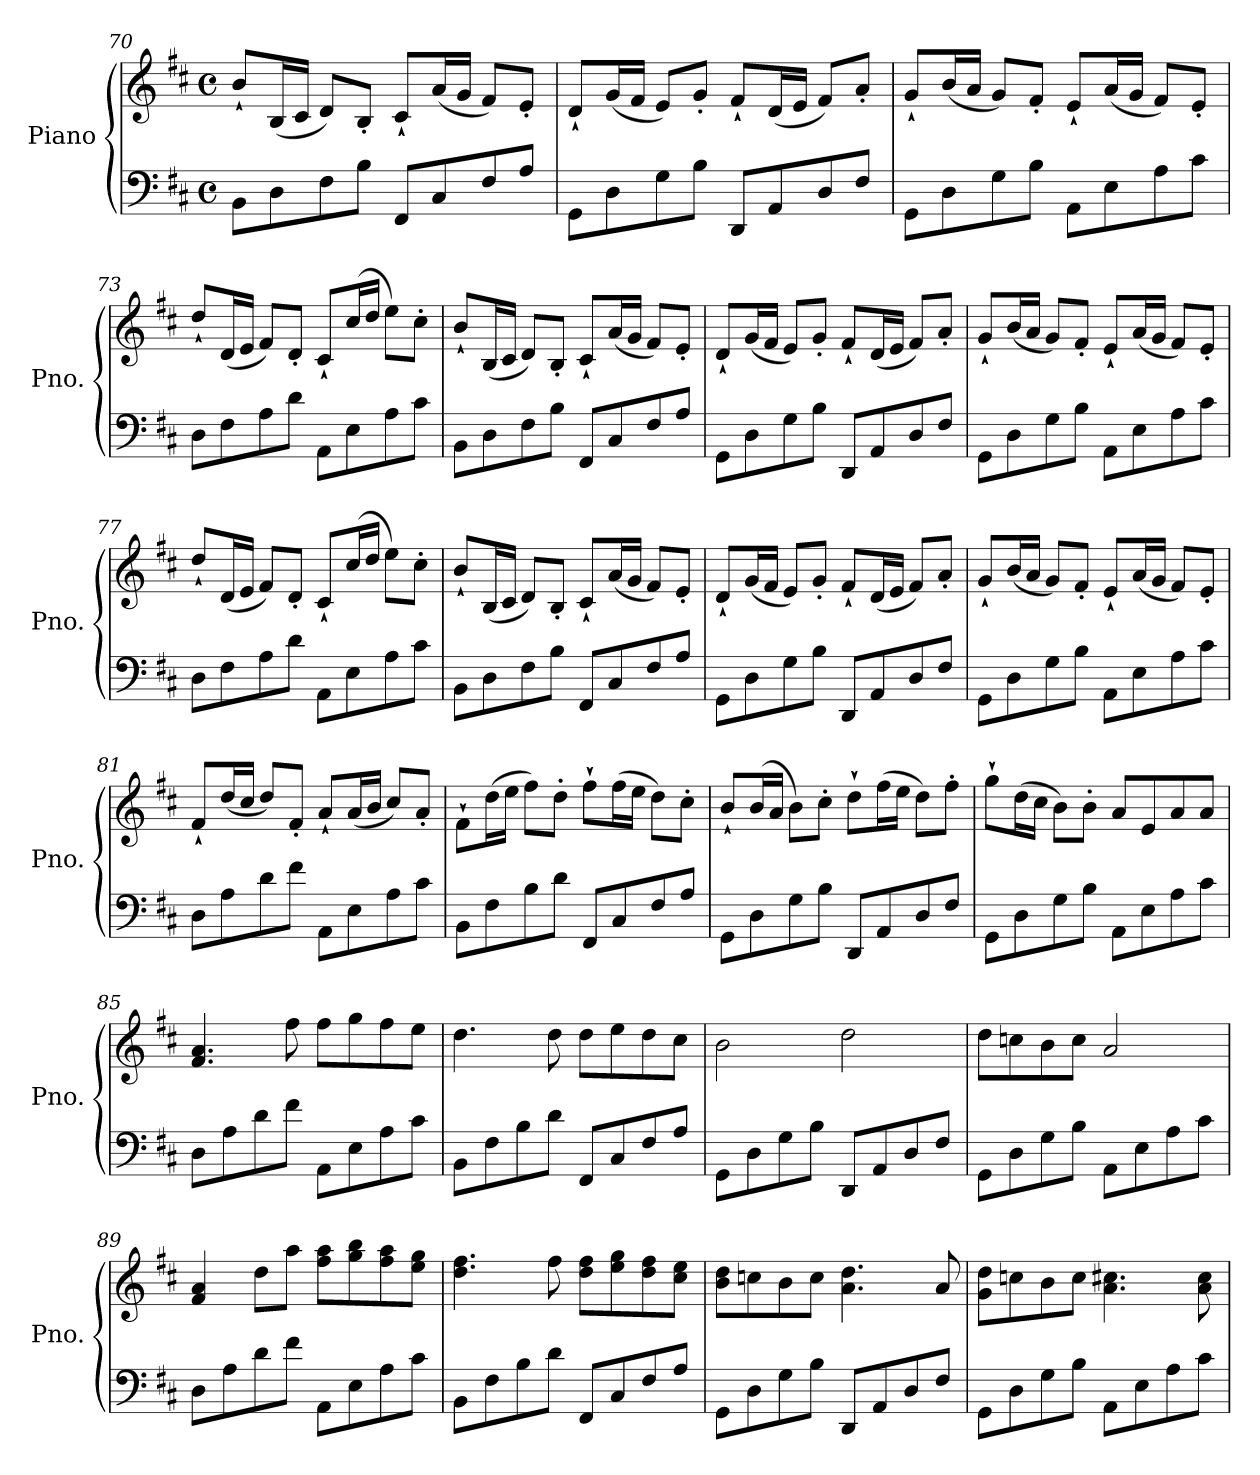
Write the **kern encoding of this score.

**kern	**kern
*part1	*part1
*staff2	*staff1
*I"Piano	*
*I'Pno.	*
*clefF4	*clefG2
*k[f#c#]	*k[f#c#]
*M4/4	*M4/4
*met(c)	*met(c)
=70	=70
8BB\L	8b`/L
8D\	(16B/L
.	16c#/JJ
8F#\	8d/L)
8B\J	8B'/J
8FF#/L	8c#`/L
8C#/	(16a/L
.	16g/JJ
8F#/	8f#/L)
8A/J	8e'/J
=71	=71
8GG\L	8d`/L
8D\	(16g/L
.	16f#/JJ
8G\	8e/L)
8B\J	8g'/J
8DD/L	8f#`/L
8AA/	(16d/L
.	16e/JJ
8D/	8f#/L)
8F#/J	8a'/J
!!LO:PB:g=z
=72	=72
8GG\L	8g`/L
8D\	(16b/L
.	16a/JJ
8G\	8g/L)
8B\J	8f#'/J
8AA\L	8e`/L
8E\	(16a/L
.	16g/JJ
8A\	8f#/L)
8c#\J	8e'/J
=73	=73
8D\L	8dd`/L
8F#\	(16d/L
.	16e/JJ
8A\	8f#/L)
8d\J	8d'/J
8AA\L	8c#`/L
8E\	(16cc#/L
.	16dd/JJ
8A\	8ee\L)
8c#\J	8cc#'\J
=74	=74
8BB\L	8b`/L
8D\	(16B/L
.	16c#/JJ
8F#\	8d/L)
8B\J	8B'/J
8FF#/L	8c#`/L
8C#/	(16a/L
.	16g/JJ
8F#/	8f#/L)
8A/J	8e'/J
=75	=75
8GG\L	8d`/L
8D\	(16g/L
.	16f#/JJ
8G\	8e/L)
8B\J	8g'/J
8DD/L	8f#`/L
8AA/	(16d/L
.	16e/JJ
8D/	8f#/L)
8F#/J	8a'/J
!!LO:LB:g=z
=76	=76
8GG\L	8g`/L
8D\	(16b/L
.	16a/JJ
8G\	8g/L)
8B\J	8f#'/J
8AA\L	8e`/L
8E\	(16a/L
.	16g/JJ
8A\	8f#/L)
8c#\J	8e'/J
=77	=77
8D\L	8dd`/L
8F#\	(16d/L
.	16e/JJ
8A\	8f#/L)
8d\J	8d'/J
8AA\L	8c#`/L
8E\	(16cc#/L
.	16dd/JJ
8A\	8ee\L)
8c#\J	8cc#'\J
=78	=78
8BB\L	8b`/L
8D\	(16B/L
.	16c#/JJ
8F#\	8d/L)
8B\J	8B'/J
8FF#/L	8c#`/L
8C#/	(16a/L
.	16g/JJ
8F#/	8f#/L)
8A/J	8e'/J
=79	=79
8GG\L	8d`/L
8D\	(16g/L
.	16f#/JJ
8G\	8e/L)
8B\J	8g'/J
8DD/L	8f#`/L
8AA/	(16d/L
.	16e/JJ
8D/	8f#/L)
8F#/J	8a'/J
!!LO:LB:g=z
=80	=80
8GG\L	8g`/L
8D\	(16b/L
.	16a/JJ
8G\	8g/L)
8B\J	8f#'/J
8AA\L	8e`/L
8E\	(16a/L
.	16g/JJ
8A\	8f#/L)
8c#\J	8e'/J
=81	=81
8D\L	8f#`/L
8A\	(16dd/L
.	16cc#/JJ
8d\	8dd/L)
8f#\J	8f#'/J
8AA\L	8a`/L
8E\	(16a/L
.	16b/JJ
8A\	8cc#/L)
8c#\J	8a'/J
=82	=82
8BB\L	8f#`\L
8F#\	(16dd\L
.	16ee\JJ
8B\	8ff#\L)
8d\J	8dd'\J
8FF#/L	8ff#`\L
8C#/	(16ff#\L
.	16ee\JJ
8F#/	8dd\L)
8A/J	8cc#'\J
=83	=83
8GG\L	8b`/L
8D\	(16b/L
.	16a/JJ
8G\	8b\L)
8B\J	8cc#'\J
8DD/L	8dd`\L
8AA/	(16ff#\L
.	16ee\JJ
8D/	8dd\L)
8F#/J	8ff#'\J
!!LO:LB:g=z
=84	=84
8GG\L	8gg`\L
8D\	(16dd\L
.	16cc#\JJ
8G\	8b\L)
8B\J	8b'\J
8AA\L	8a/L
8E\	8e/
8A\	8a/
8c#\J	8a/J
=85	=85
8D\L	4.f#/ 4.a/
8A\	.
8d\	.
8f#\J	8ff#\
8AA\L	8ff#\L
8E\	8gg\
8A\	8ff#\
8c#\J	8ee\J
=86	=86
8BB\L	4.dd\
8F#\	.
8B\	.
8d\J	8dd\
8FF#/L	8dd\L
8C#/	8ee\
8F#/	8dd\
8A/J	8cc#\J
=87	=87
8GG\L	2b\
8D\	.
8G\	.
8B\J	.
8DD/L	2dd\
8AA/	.
8D/	.
8F#/J	.
=88	=88
8GG\L	8dd\L
8D\	8ccn\
8G\	8b\
8B\J	8cc\J
8AA\L	2a/
8E\	.
8A\	.
8c#\J	.
!!LO:LB:g=z
=89	=89
8D\L	4f#/ 4a/
8A\	.
8d\	8dd\L
8f#\J	8aa\J
8AA\L	8ff#\ 8aa\L
8E\	8gg\ 8bb\
8A\	8ff#\ 8aa\
8c#\J	8ee\ 8gg\J
=90	=90
8BB\L	4.dd\ 4.ff#\
8F#\	.
8B\	.
8d\J	8ff#\
8FF#/L	8dd\ 8ff#\L
8C#/	8ee\ 8gg\
8F#/	8dd\ 8ff#\
8A/J	8cc#\ 8ee\J
=91	=91
8GG\L	8b\ 8dd\L
8D\	8ccn\
8G\	8b\
8B\J	8cc\J
8DD/L	4.a\ 4.dd\
8AA/	.
8D/	.
8F#/J	8a/
=92	=92
8GG\L	8g\ 8dd\L
8D\	8ccn\
8G\	8b\
8B\J	8cc\J
8AA\L	4.a\ 4.cc#X\
8E\	.
8A\	.
8c#\J	8a\ 8cc#\
=	=
*-	*-
